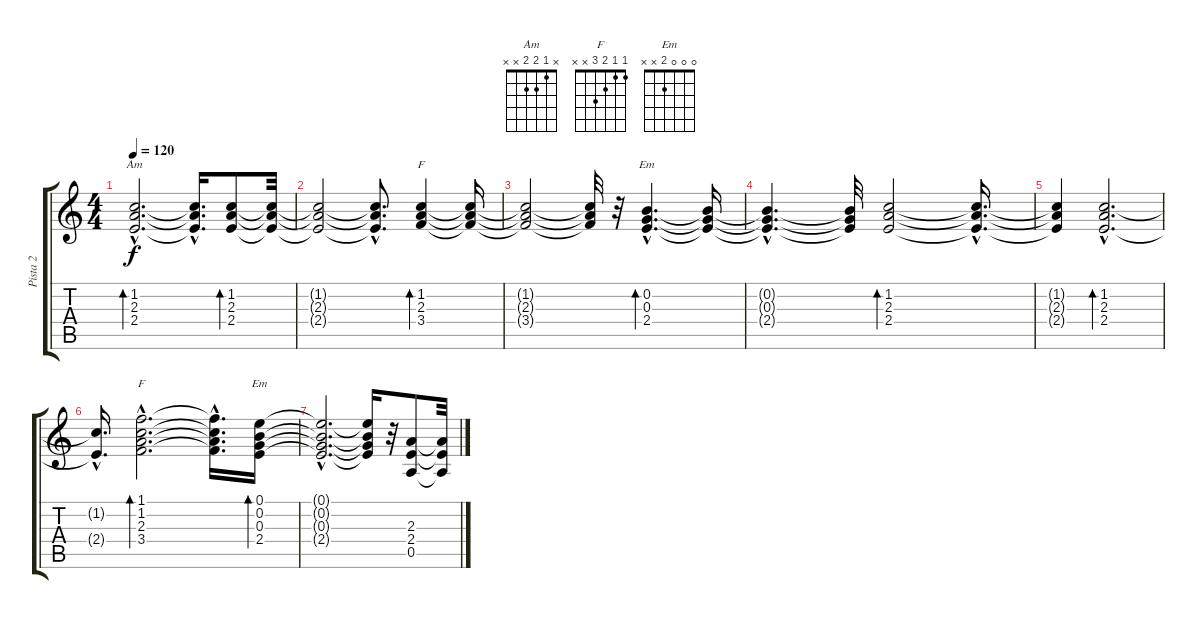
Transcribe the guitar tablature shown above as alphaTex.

\track ("Pista 2" "Pista 2") {instrument acousticguitarnylon}
\staff {score tabs}
\tuning (E4 B3 G3 D3 A2 E2) {hide}
\chord ("Am" x 1 2 2 x x)
\chord ("F" x 1 2 3 x x)
\chord ("Em" x 0 0 2 x x)
\chord ("F" 1 1 2 3 x x)
\chord ("Em" 0 0 0 2 x x)
\ts (4 4)
\tempo 120
\clef g2
\ks c
(1.2{hac} 2.3{hac} 2.4{hac}).2{d bd 480 ch "Am" dy f instrument acousticguitarnylon} (1.2{hac t} 2.3{hac t} 2.4{hac t}).16{d} (1.2 2.3 2.4).8{bd 480} (1.2{t} 2.3{t} 2.4{t}).32 |
(1.2{t} 2.3{t} 2.4{t}).2 (1.2{hac t} 2.3{hac t} 2.4{hac t}).8{d} (1.2 2.3 3.4).4{bd 480 ch "F"} (1.2{t} 2.3{t} 3.4{t}).16 |
(1.2{t} 2.3{t} 3.4{t}).2 (1.2{t} 2.3{t} 3.4{t}).32 r.32 (0.2{hac} 0.3{hac} 2.4{hac}).4{d bd 480 ch "Em"} (0.2{t} 0.3{t} 2.4{t}).16 |
(0.2{hac t} 0.3{hac t} 2.4{hac t}).4{d} (0.2{t} 0.3{t} 2.4{t}).32 (1.2 2.3 2.4).2{bd 480} (1.2{hac t} 2.3{hac t} 2.4{hac t}).16{d} |
(1.2{t} 2.3{t} 2.4{t}).4 (1.2{hac} 2.3{hac} 2.4{hac}).2{d bd 480} |
(1.2{hac t} 2.4{hac t}).16{d} (1.1{hac} 1.2{hac} 2.3{hac} 3.4{hac}).2{d bd 480 ch "F"} (1.1{hac t} 1.2{hac t} 2.3{hac t} 3.4{hac t}).16{d} (0.1 0.2 0.3 2.4).16{bd 480 ch "Em"} |
(0.1{hac t} 0.2{hac t} 0.3{hac t} 2.4{hac t}).2{d} (0.1{t} 0.2{t} 0.3{t} 2.4{t}).16 r.32 (2.3 2.4 0.5).8 (2.3{t} 2.4{t} 0.5{t}).32
